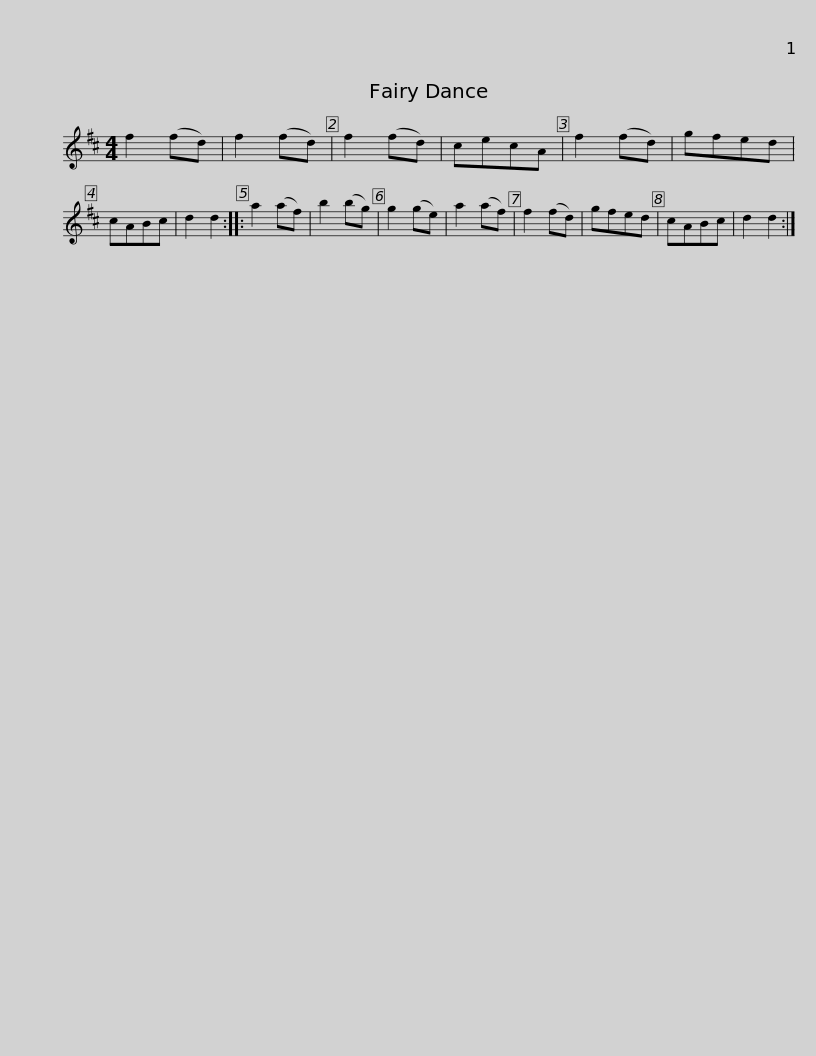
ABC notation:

X:1
L:1/8
M:4/4
I:linebreak $
K:D
V:1 treble
V:1
 f2 (fd) | f2 (fd) | f2 (fd) | cecA | f2 (fd) | %5
 gfed | cABc | d2 d2 :: a2 (af) | b2 (bg) | %10
 g2 (ge) | a2 (af) |$ f2 (fd) | gfed | cABc | %15
 d2 d2 :| %16
